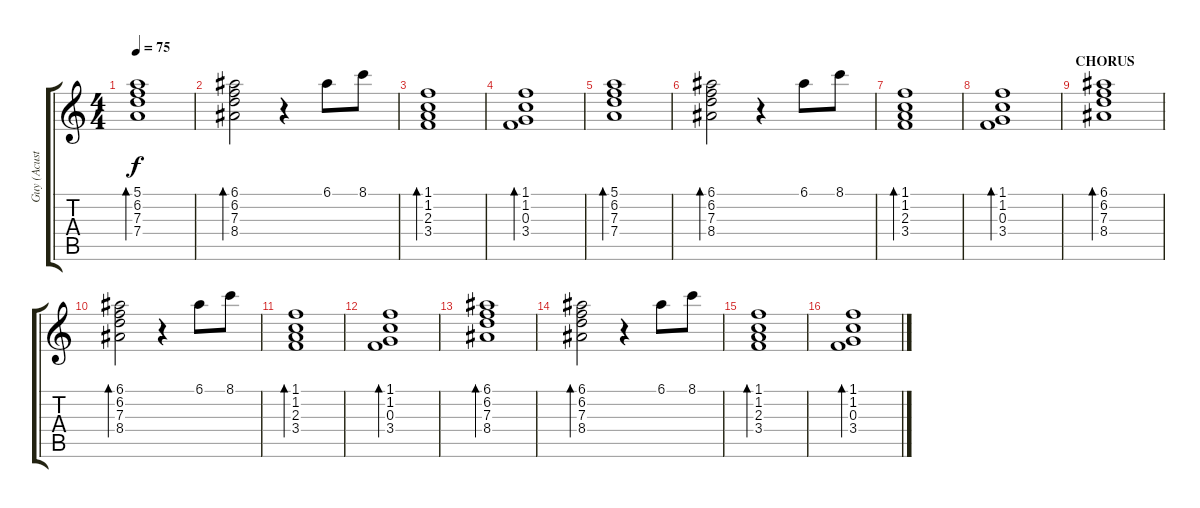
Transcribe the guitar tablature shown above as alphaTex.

\track ("Guy (Acustica)" "Guy (Acust") {instrument acousticguitarsteel}
\staff {score tabs}
\tuning (E4 B3 G3 D3 A2 E2) {hide}
\ts (4 4)
\tempo 75
\clef g2
\ks c
(5.1 6.2 7.3 7.4).1{bd 30 dy f} |
(6.1 6.2 7.3 8.4).2{bd 30} r.4 6.1.8 8.1.8 |
(1.1 1.2 2.3 3.4).1{bd 30} |
(1.1 1.2 0.3 3.4).1{bd 30} |
(5.1 6.2 7.3 7.4).1{bd 30} |
(6.1 6.2 7.3 8.4).2{bd 30} r.4 6.1.8 8.1.8 |
(1.1 1.2 2.3 3.4).1{bd 30} |
(1.1 1.2 0.3 3.4).1{bd 30} |
\section ("" "CHORUS")
(6.1 6.2 7.3 8.4).1{bd 30} |
(6.1 6.2 7.3 8.4).2{bd 30} r.4 6.1.8 8.1.8 |
(1.1 1.2 2.3 3.4).1{bd 30} |
(1.1 1.2 0.3 3.4).1{bd 30} |
(6.1 6.2 7.3 8.4).1{bd 30} |
(6.1 6.2 7.3 8.4).2{bd 30} r.4 6.1.8 8.1.8 |
(1.1 1.2 2.3 3.4).1{bd 30} |
(1.1 1.2 0.3 3.4).1{bd 30}
